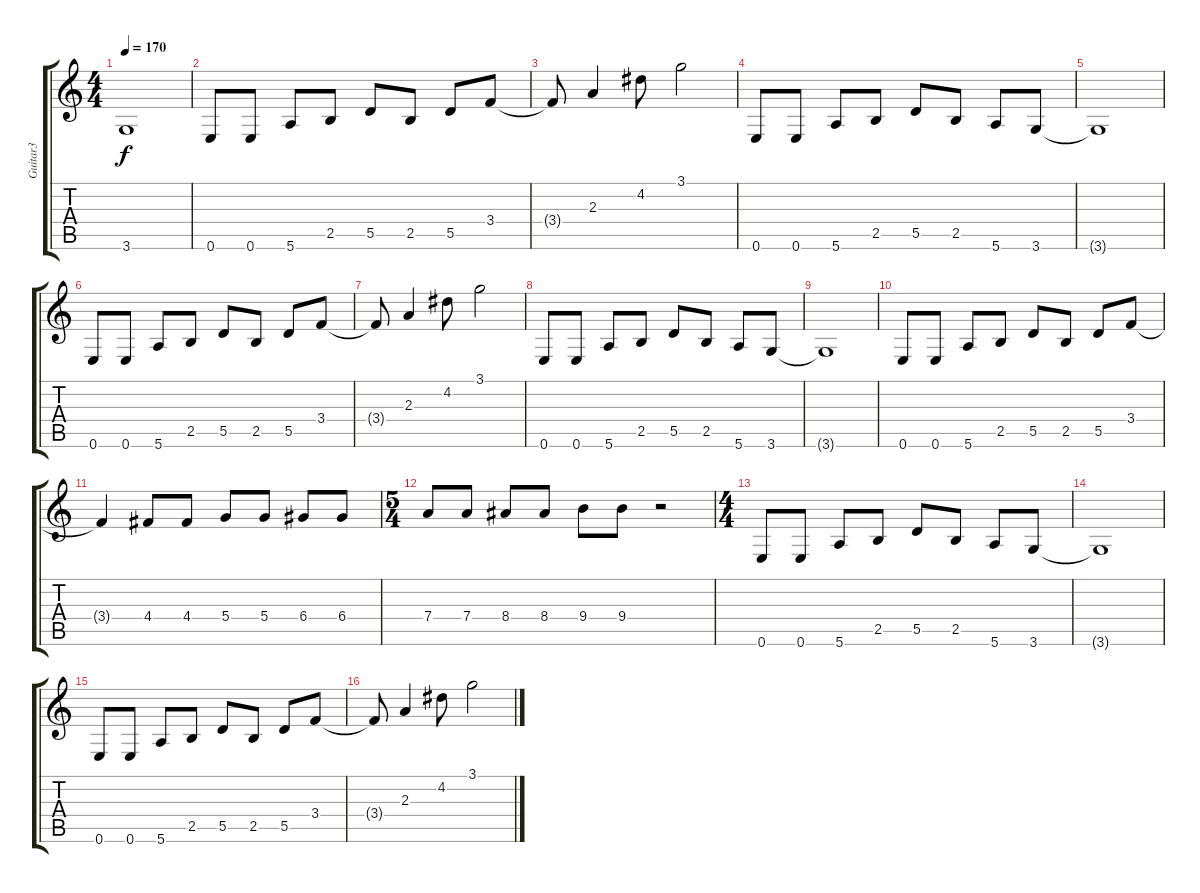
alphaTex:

\track ("Guitar3" "Guitar3") {instrument distortionguitar}
\staff {score tabs}
\tuning (E4 B3 G3 D3 A2 E2) {hide}
\ts (4 4)
\tempo 170
\clef g2
\ks c
3.6{t}.1{dy f} |
0.6.8 0.6.8 5.6.8 2.5.8 5.5.8 2.5.8 5.5.8 3.4.8 |
3.4{t}.8 2.3.4 4.2.8 3.1.2 |
0.6.8 0.6.8 5.6.8 2.5.8 5.5.8 2.5.8 5.6.8 3.6.8 |
3.6{t}.1 |
0.6.8 0.6.8 5.6.8 2.5.8 5.5.8 2.5.8 5.5.8 3.4.8 |
3.4{t}.8 2.3.4 4.2.8 3.1.2 |
0.6.8 0.6.8 5.6.8 2.5.8 5.5.8 2.5.8 5.6.8 3.6.8 |
3.6{t}.1 |
0.6.8 0.6.8 5.6.8 2.5.8 5.5.8 2.5.8 5.5.8 3.4.8 |
3.4{t}.4 4.4.8 4.4.8 5.4.8 5.4.8 6.4.8 6.4.8 |
\ts (5 4)
7.4.8 7.4.8 8.4.8 8.4.8 9.4.8 9.4.8 r.2 |
\ts (4 4)
0.6.8 0.6.8 5.6.8 2.5.8 5.5.8 2.5.8 5.6.8 3.6.8 |
3.6{t}.1 |
0.6.8 0.6.8 5.6.8 2.5.8 5.5.8 2.5.8 5.5.8 3.4.8 |
3.4{t}.8 2.3.4 4.2.8 3.1.2
